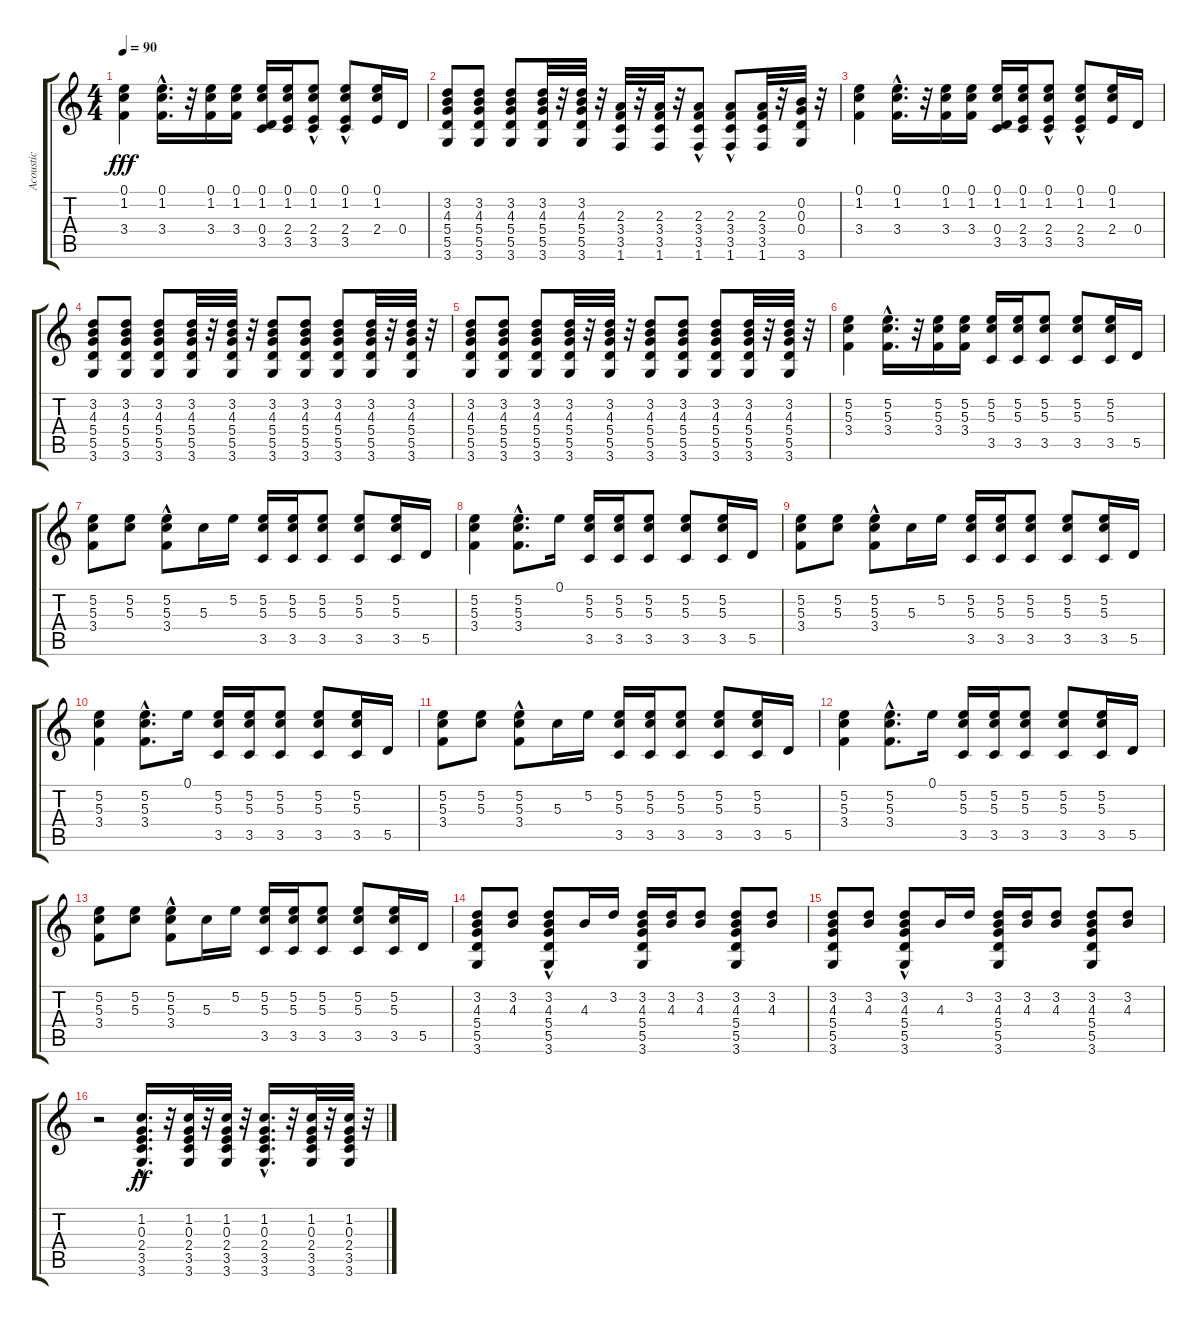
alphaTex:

\track ("Acoustic" "Acoustic") {instrument acousticguitarsteel}
\staff {score tabs}
\tuning (E4 B3 G3 D3 A2 E2) {hide}
\ts (4 4)
\tempo 90
\clef g2
\ks c
(0.1 1.2 3.4).4{dy fff} (0.1{hac} 1.2{hac} 3.4{hac}).16{d} r.32 (0.1 1.2 3.4).16 (0.1 1.2 3.4).16 (0.1 1.2 0.4 3.5).16 (0.1 1.2 2.4 3.5).16 (0.1 1.2 2.4{hac} 3.5{hac}).8 (0.1 1.2 2.4{hac} 3.5{hac}).8 (0.1 1.2 2.4).16 0.4.16 |
(3.2 4.3 5.4 5.5 3.6).8 (3.2 4.3 5.4 5.5 3.6).8 (3.2 4.3 5.4 5.5 3.6).8 (3.2 4.3 5.4 5.5 3.6).32 r.32 (3.2 4.3 5.4 5.5 3.6).32 r.32 (2.3 3.4 3.5 1.6).32 r.32 (2.3 3.4 3.5 1.6).32 r.32 (2.3{hac} 3.4 3.5 1.6).8 (2.3{hac} 3.4 3.5 1.6).8 (2.3 3.4 3.5 1.6).32 r.32 (0.2 0.3 0.4 3.6).32 r.32 |
(0.1 1.2 3.4).4 (0.1{hac} 1.2{hac} 3.4{hac}).16{d} r.32 (0.1 1.2 3.4).16 (0.1 1.2 3.4).16 (0.1 1.2 0.4 3.5).16 (0.1 1.2 2.4 3.5).16 (0.1 1.2 2.4{hac} 3.5{hac}).8 (0.1 1.2 2.4{hac} 3.5{hac}).8 (0.1 1.2 2.4).16 0.4.16 |
(3.2 4.3 5.4 5.5 3.6).8 (3.2 4.3 5.4 5.5 3.6).8 (3.2 4.3 5.4 5.5 3.6).8 (3.2 4.3 5.4 5.5 3.6).32 r.32 (3.2 4.3 5.4 5.5 3.6).32 r.32 (3.2 4.3 5.4 5.5 3.6).8 (3.2 4.3 5.4 5.5 3.6).8 (3.2 4.3 5.4 5.5 3.6).8 (3.2 4.3 5.4 5.5 3.6).32 r.32 (3.2 4.3 5.4 5.5 3.6).32 r.32 |
(3.2 4.3 5.4 5.5 3.6).8 (3.2 4.3 5.4 5.5 3.6).8 (3.2 4.3 5.4 5.5 3.6).8 (3.2 4.3 5.4 5.5 3.6).32 r.32 (3.2 4.3 5.4 5.5 3.6).32 r.32 (3.2 4.3 5.4 5.5 3.6).8 (3.2 4.3 5.4 5.5 3.6).8 (3.2 4.3 5.4 5.5 3.6).8 (3.2 4.3 5.4 5.5 3.6).32 r.32 (3.2 4.3 5.4 5.5 3.6).32 r.32 |
(5.2 5.3 3.4).4 (5.2{hac} 5.3{hac} 3.4{hac}).16{d} r.32 (5.2 5.3 3.4).16 (5.2 5.3 3.4).16 (5.2 5.3 3.5).16 (5.2 5.3 3.5).16 (5.2 5.3 3.5).8 (5.2 5.3 3.5).8 (5.2 5.3 3.5).16 5.5.16 |
(5.2 5.3 3.4).8 (5.2 5.3).8 (5.2{hac} 5.3 3.4).8 5.3.16 5.2.16 (5.2 5.3 3.5).16 (5.2 5.3 3.5).16 (5.2 5.3 3.5).8 (5.2 5.3 3.5).8 (5.2 5.3 3.5).16 5.5.16 |
(5.2 5.3 3.4).4 (5.2{hac} 5.3 3.4).8{d} 0.1.16 (5.2 5.3 3.5).16 (5.2 5.3 3.5).16 (5.2 5.3 3.5).8 (5.2 5.3 3.5).8 (5.2 5.3 3.5).16 5.5.16 |
(5.2 5.3 3.4).8 (5.2 5.3).8 (5.2{hac} 5.3 3.4).8 5.3.16 5.2.16 (5.2 5.3 3.5).16 (5.2 5.3 3.5).16 (5.2 5.3 3.5).8 (5.2 5.3 3.5).8 (5.2 5.3 3.5).16 5.5.16 |
(5.2 5.3 3.4).4 (5.2{hac} 5.3 3.4).8{d} 0.1.16 (5.2 5.3 3.5).16 (5.2 5.3 3.5).16 (5.2 5.3 3.5).8 (5.2 5.3 3.5).8 (5.2 5.3 3.5).16 5.5.16 |
(5.2 5.3 3.4).8 (5.2 5.3).8 (5.2{hac} 5.3 3.4).8 5.3.16 5.2.16 (5.2 5.3 3.5).16 (5.2 5.3 3.5).16 (5.2 5.3 3.5).8 (5.2 5.3 3.5).8 (5.2 5.3 3.5).16 5.5.16 |
(5.2 5.3 3.4).4 (5.2{hac} 5.3 3.4).8{d} 0.1.16 (5.2 5.3 3.5).16 (5.2 5.3 3.5).16 (5.2 5.3 3.5).8 (5.2 5.3 3.5).8 (5.2 5.3 3.5).16 5.5.16 |
(5.2 5.3 3.4).8 (5.2 5.3).8 (5.2{hac} 5.3 3.4).8 5.3.16 5.2.16 (5.2 5.3 3.5).16 (5.2 5.3 3.5).16 (5.2 5.3 3.5).8 (5.2 5.3 3.5).8 (5.2 5.3 3.5).16 5.5.16 |
(3.2 4.3 5.4 5.5 3.6).8 (3.2 4.3).8 (3.2{hac} 4.3 5.4 5.5 3.6).8 4.3.16 3.2.16 (3.2 4.3 5.4 5.5 3.6).16 (3.2 4.3).16 (3.2 4.3).8 (3.2 4.3 5.4 5.5 3.6).8 (3.2 4.3).8 |
(3.2 4.3 5.4 5.5 3.6).8 (3.2 4.3).8 (3.2{hac} 4.3 5.4 5.5 3.6).8 4.3.16 3.2.16 (3.2 4.3 5.4 5.5 3.6).16 (3.2 4.3).16 (3.2 4.3).8 (3.2 4.3 5.4 5.5 3.6).8 (3.2 4.3).8 |
r.2 (1.2{hac} 0.3{hac} 2.4{hac} 3.5{hac} 3.6{hac}).16{d dy ff} r.32 (1.2 0.3 2.4 3.5 3.6).32 r.32 (1.2 0.3 2.4 3.5 3.6).32 r.32 (1.2{hac} 0.3{hac} 2.4{hac} 3.5{hac} 3.6{hac}).16{d} r.32 (1.2 0.3 2.4 3.5 3.6).32 r.32 (1.2 0.3 2.4 3.5 3.6).32 r.32
